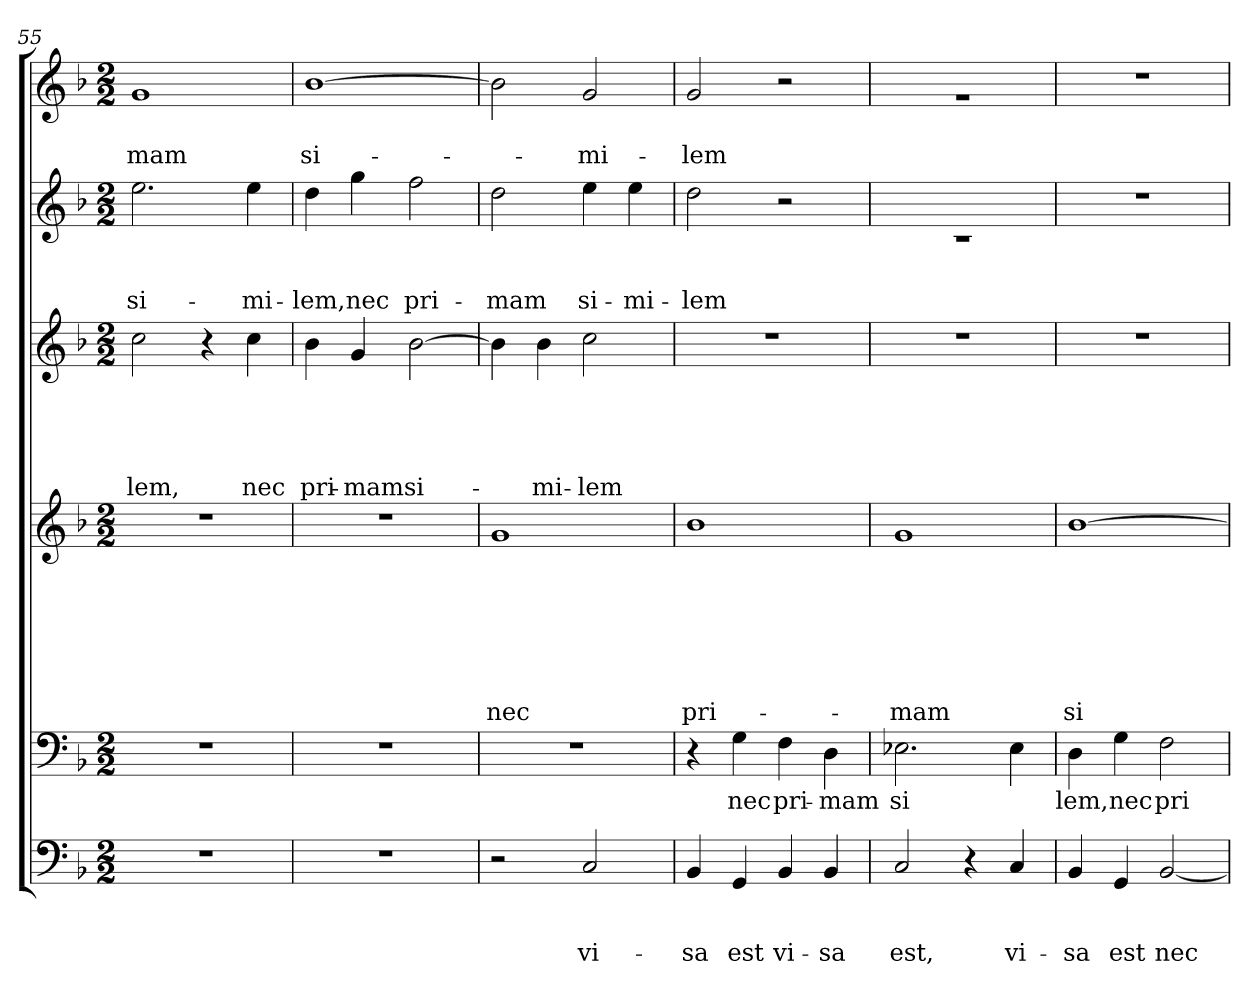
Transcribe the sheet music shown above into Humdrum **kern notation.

**kern	**text	**text	**text	**kern	**text	**kern	**text	**text	**text	**text	**text	**text	**text	**kern	**text	**text	**text	**text	**text	**kern	**text	**text	**text	**kern	**text	**text
*part6	*part6	*part6	*part6	*part5	*part5	*part4	*part4	*part4	*part4	*part4	*part4	*part4	*part4	*part3	*part3	*part3	*part3	*part3	*part3	*part2	*part2	*part2	*part2	*part1	*part1	*part1
*staff6	*staff6	*staff6	*staff6	*staff5	*staff5	*staff4	*staff4	*staff4	*staff4	*staff4	*staff4	*staff4	*staff4	*staff3	*staff3	*staff3	*staff3	*staff3	*staff3	*staff2	*staff2	*staff2	*staff2	*staff1	*staff1	*staff1
*clefF4	*	*	*	*clefF4	*	*clefG2	*	*	*	*	*	*	*	*clefG2	*	*	*	*	*	*clefG2	*	*	*	*clefG2	*	*
*	*	*	*	*	*	*ITrd7c12	*	*	*	*	*	*	*	*ITrd7c12	*	*	*	*	*	*ITrd7c12	*	*	*	*	*	*
*k[b-]	*	*	*	*k[b-]	*	*k[b-]	*	*	*	*	*	*	*	*k[b-]	*	*	*	*	*	*k[b-]	*	*	*	*k[b-]	*	*
*F:	*	*	*	*F:	*	*F:	*	*	*	*	*	*	*	*F:	*	*	*	*	*	*F:	*	*	*	*F:	*	*
*M2/2	*	*	*	*M2/2	*	*M2/2	*	*	*	*	*	*	*	*M2/2	*	*	*	*	*	*M2/2	*	*	*	*M2/2	*	*
=55	=55	=55	=55	=55	=55	=55	=55	=55	=55	=55	=55	=55	=55	=55	=55	=55	=55	=55	=55	=55	=55	=55	=55	=55	=55	=55
!	!	!	!	!	!	!	!	!	!	!	!	!	!	!	!	!	!	!	!LO:LY:b	!	!	!	!LO:LY:b	!	!	!LO:LY:b
1rF	.	.	.	1r	.	1r	.	.	.	.	.	.	.	2c\	.	.	.	.	-lem,	2.e\	.	.	si-	1g	.	-mam
.	.	.	.	.	.	.	.	.	.	.	.	.	.	4r	.	.	.	.	.	.	.	.	.	.	.	.
!	!	!	!	!	!	!	!	!	!	!	!	!	!	!	!	!	!	!	!LO:LY:b	!	!	!	!LO:LY:b	!	!	!
.	.	.	.	.	.	.	.	.	.	.	.	.	.	4c\	.	.	.	.	nec	4e\	.	.	-mi-	.	.	.
!!LO:PB:g=z
=56	=56	=56	=56	=56	=56	=56	=56	=56	=56	=56	=56	=56	=56	=56	=56	=56	=56	=56	=56	=56	=56	=56	=56	=56	=56	=56
!	!	!	!	!	!	!	!	!	!	!	!	!	!	!	!	!	!	!	!LO:LY:b	!	!	!	!LO:LY:b	!	!	!LO:LY:b
1rF	.	.	.	1r	.	1r	.	.	.	.	.	.	.	4B-\	.	.	.	.	pri-	4d\	.	.	-lem,	[>1b-	.	si-
!	!	!	!	!	!	!	!	!	!	!	!	!	!	!	!	!	!	!	!LO:LY:b	!	!	!	!LO:LY:b	!	!	!
.	.	.	.	.	.	.	.	.	.	.	.	.	.	4G/	.	.	.	.	-mam	4g\	.	.	nec	.	.	.
!	!	!	!	!	!	!	!	!	!	!	!	!	!	!	!	!	!	!	!LO:LY:b	!	!	!	!LO:LY:b	!	!	!
.	.	.	.	.	.	.	.	.	.	.	.	.	.	[>2B-\	.	.	.	.	si-	2f\	.	.	pri-	.	.	.
=57	=57	=57	=57	=57	=57	=57	=57	=57	=57	=57	=57	=57	=57	=57	=57	=57	=57	=57	=57	=57	=57	=57	=57	=57	=57	=57
!	!	!	!	!	!	!	!	!	!	!	!	!	!LO:LY:b	!	!	!	!	!	!	!	!	!	!LO:LY:b	!	!	!
2r	.	.	.	1r	.	1G	.	.	.	.	.	.	nec	4B-\]	.	.	.	.	.	2d\	.	.	-mam	2b-\]	.	.
!	!	!	!	!	!	!	!	!	!	!	!	!	!	!	!	!	!	!	!LO:LY:b	!	!	!	!	!	!	!
.	.	.	.	.	.	.	.	.	.	.	.	.	.	4B-\	.	.	.	.	-mi-	.	.	.	.	.	.	.
!	!	!	!LO:LY:b	!	!	!	!	!	!	!	!	!	!	!	!	!	!	!	!LO:LY:b	!	!	!	!LO:LY:b	!	!	!LO:LY:b
2C/	.	.	vi-	.	.	.	.	.	.	.	.	.	.	2c\	.	.	.	.	-lem	4e\	.	.	si-	2g/	.	-mi-
!	!	!	!	!	!	!	!	!	!	!	!	!	!	!	!	!	!	!	!	!	!	!	!LO:LY:b	!	!	!
.	.	.	.	.	.	.	.	.	.	.	.	.	.	.	.	.	.	.	.	4e\	.	.	-mi-	.	.	.
=58	=58	=58	=58	=58	=58	=58	=58	=58	=58	=58	=58	=58	=58	=58	=58	=58	=58	=58	=58	=58	=58	=58	=58	=58	=58	=58
!	!	!	!LO:LY:b	!	!	!	!	!	!	!	!	!	!LO:LY:b	!	!	!	!	!	!	!	!	!	!LO:LY:b	!	!	!LO:LY:b
4BB-/	.	.	-sa	4r	.	1B-	.	.	.	.	.	.	pri-	1r	.	.	.	.	.	2d\	.	.	-lem	2g/	.	-lem
!	!	!	!LO:LY:b	!	!LO:LY:b	!	!	!	!	!	!	!	!	!	!	!	!	!	!	!	!	!	!	!	!	!
4GG/	.	.	est	4G\	-nec	.	.	.	.	.	.	.	.	.	.	.	.	.	.	.	.	.	.	.	.	.
!	!	!	!LO:LY:b	!	!LO:LY:b	!	!	!	!	!	!	!	!	!	!	!	!	!	!	!	!	!	!	!	!	!
4BB-/	.	.	vi-	4F\	pri-	.	.	.	.	.	.	.	.	.	.	.	.	.	.	2r	.	.	.	2r	.	.
!	!	!	!LO:LY:b	!	!LO:LY:b	!	!	!	!	!	!	!	!	!	!	!	!	!	!	!	!	!	!	!	!	!
4BB-/	.	.	-sa	4D\	-mam	.	.	.	.	.	.	.	.	.	.	.	.	.	.	.	.	.	.	.	.	.
=59	=59	=59	=59	=59	=59	=59	=59	=59	=59	=59	=59	=59	=59	=59	=59	=59	=59	=59	=59	=59	=59	=59	=59	=59	=59	=59
!	!	!	!LO:LY:b	!	!LO:LY:b	!	!	!	!	!	!	!	!LO:LY:b	!	!	!	!	!	!	!	!	!	!	!	!	!
2C/	.	.	est,	2.E-i\	si	1G	.	.	.	.	.	.	-mam	1r	.	.	.	.	.	1rc	.	.	.	1rg	.	.
4r	.	.	.	.	.	.	.	.	.	.	.	.	.	.	.	.	.	.	.	.	.	.	.	.	.	.
!	!	!	!LO:LY:b	!	!	!	!	!	!	!	!	!	!	!	!	!	!	!	!	!	!	!	!	!	!	!
4C/	.	.	vi-	4E-\	.	.	.	.	.	.	.	.	.	.	.	.	.	.	.	.	.	.	.	.	.	.
=60	=60	=60	=60	=60	=60	=60	=60	=60	=60	=60	=60	=60	=60	=60	=60	=60	=60	=60	=60	=60	=60	=60	=60	=60	=60	=60
!	!	!	!LO:LY:b	!	!LO:LY:b	!	!	!	!	!	!	!	!LO:LY:b	!	!	!	!	!	!	!	!	!	!	!	!	!
4BB-/	.	.	-sa	4D\	lem,	[>1B-	.	.	.	.	.	.	si-	1r	.	.	.	.	.	1r	.	.	.	1r	.	.
!	!	!	!LO:LY:b	!	!LO:LY:b	!	!	!	!	!	!	!	!	!	!	!	!	!	!	!	!	!	!	!	!	!
4GG/	.	.	est	4G\	nec	.	.	.	.	.	.	.	.	.	.	.	.	.	.	.	.	.	.	.	.	.
!	!	!	!LO:LY:b	!	!LO:LY:b	!	!	!	!	!	!	!	!	!	!	!	!	!	!	!	!	!	!	!	!	!
[<2BB-/	.	.	nec	2F\	pri-	.	.	.	.	.	.	.	.	.	.	.	.	.	.	.	.	.	.	.	.	.
=	=	=	=	=	=	=	=	=	=	=	=	=	=	=	=	=	=	=	=	=	=	=	=	=	=	=
*-	*-	*-	*-	*-	*-	*-	*-	*-	*-	*-	*-	*-	*-	*-	*-	*-	*-	*-	*-	*-	*-	*-	*-	*-	*-	*-
